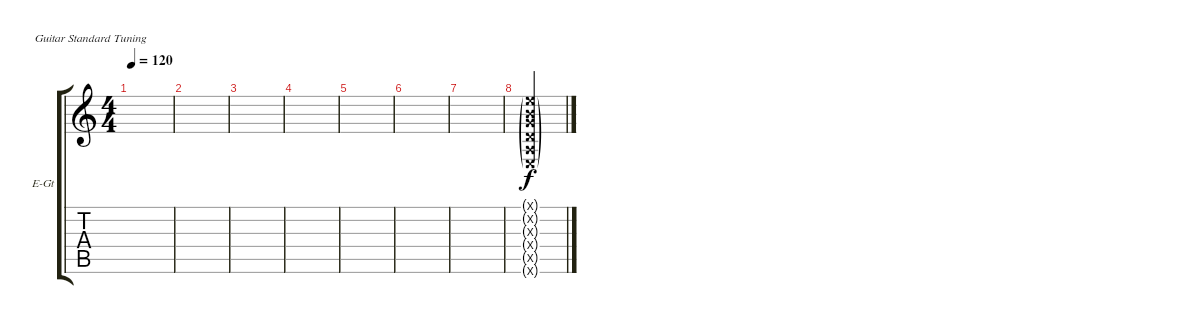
\defaultSystemsLayout 4
\bracketExtendMode groupsimilarinstruments
\firstSystemTrackNameOrientation horizontal
\otherSystemsTrackNameOrientation horizontal
\track ("Electric Guitar bridge backdown" "E-Gt") {instrument electricguitarclean}
\staff {score tabs}
\tuning (E4 B3 G3 D3 A2 E2)
\ts (4 4)
\tempo 120
\clef g2
\scale
0.333333
\ks c
|
\scale
0.333333 |
\scale
0.333333 |
\scale
0.333333 |
\scale
0.333333 |
\scale
0.333333 |
\scale
0.333333 |
\scale
0.333333 (0.6{g x} 0.5{g x} 0.4{g x} 0.3{g x} 0.2{g x} 0.1{g x}).4
